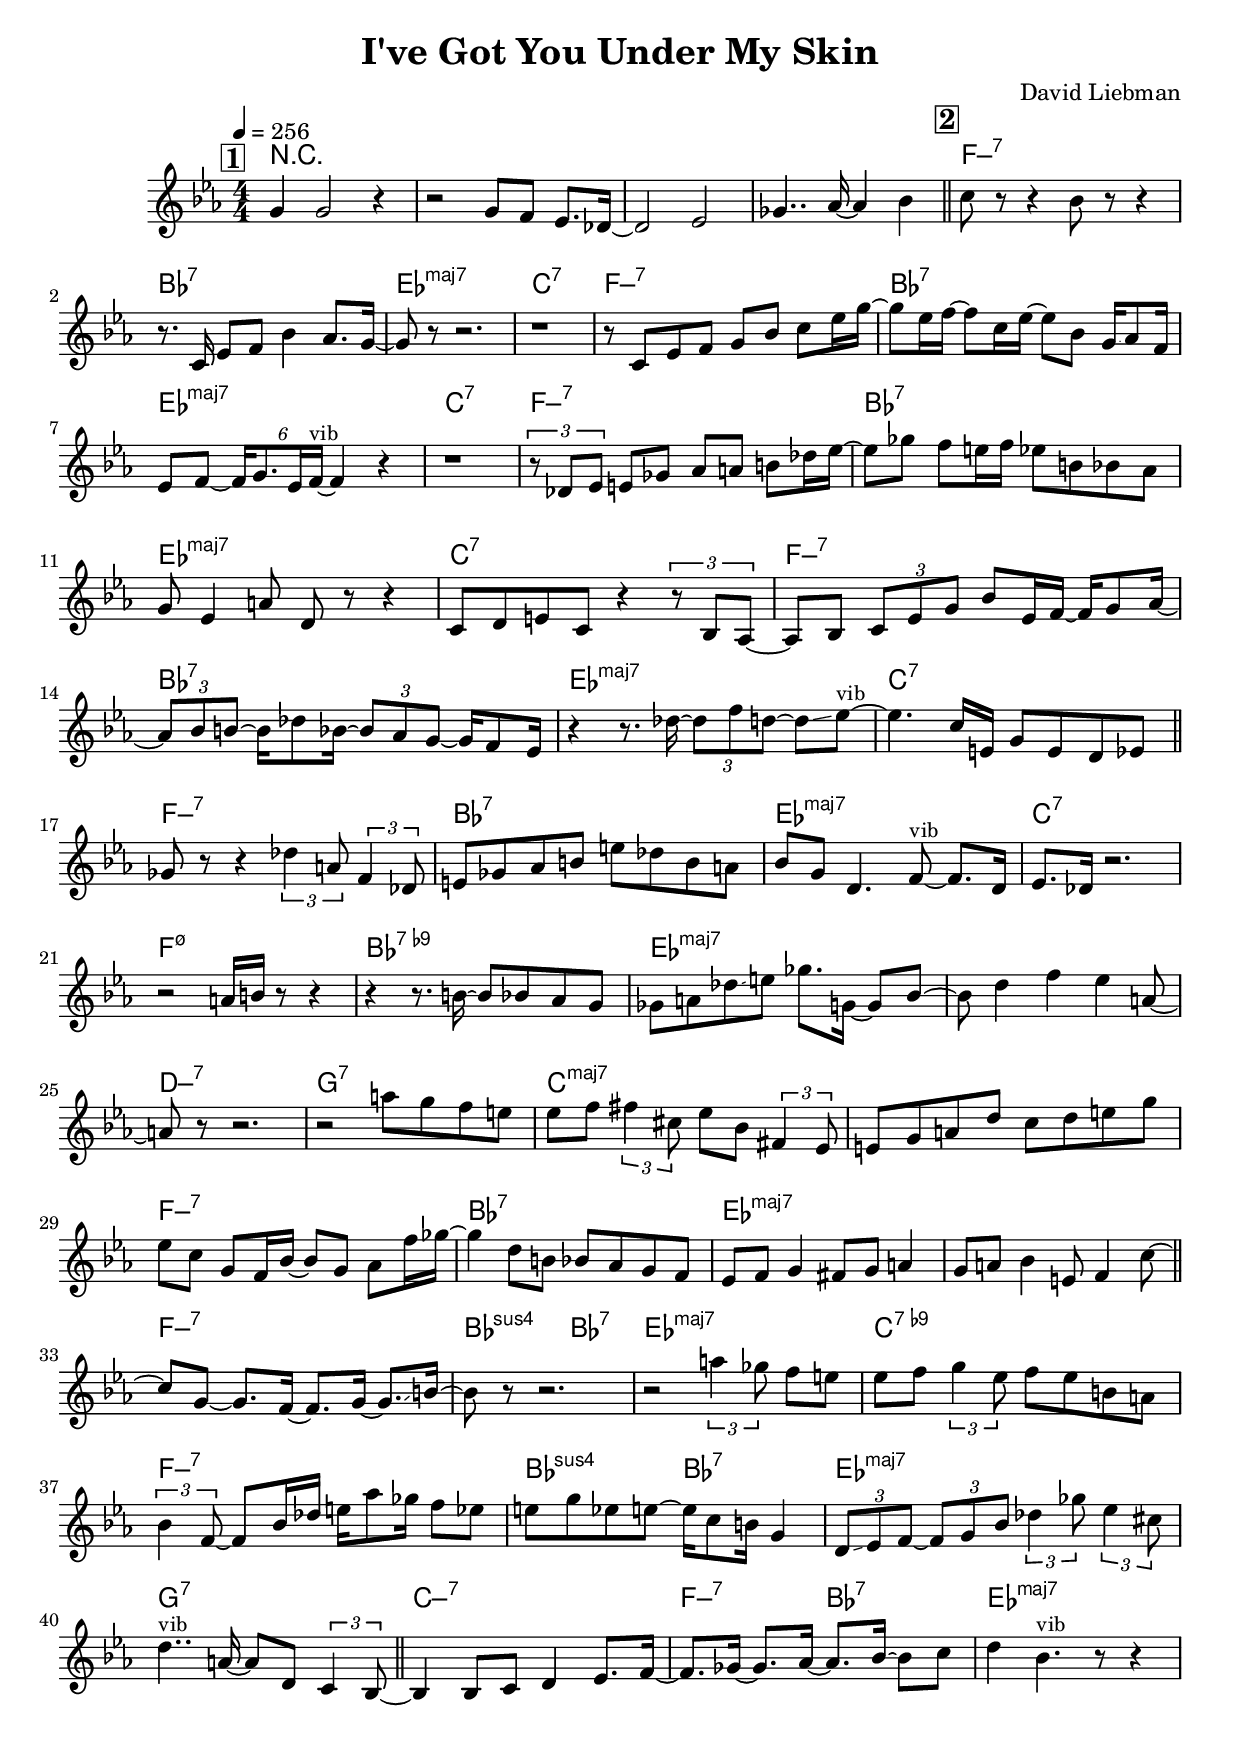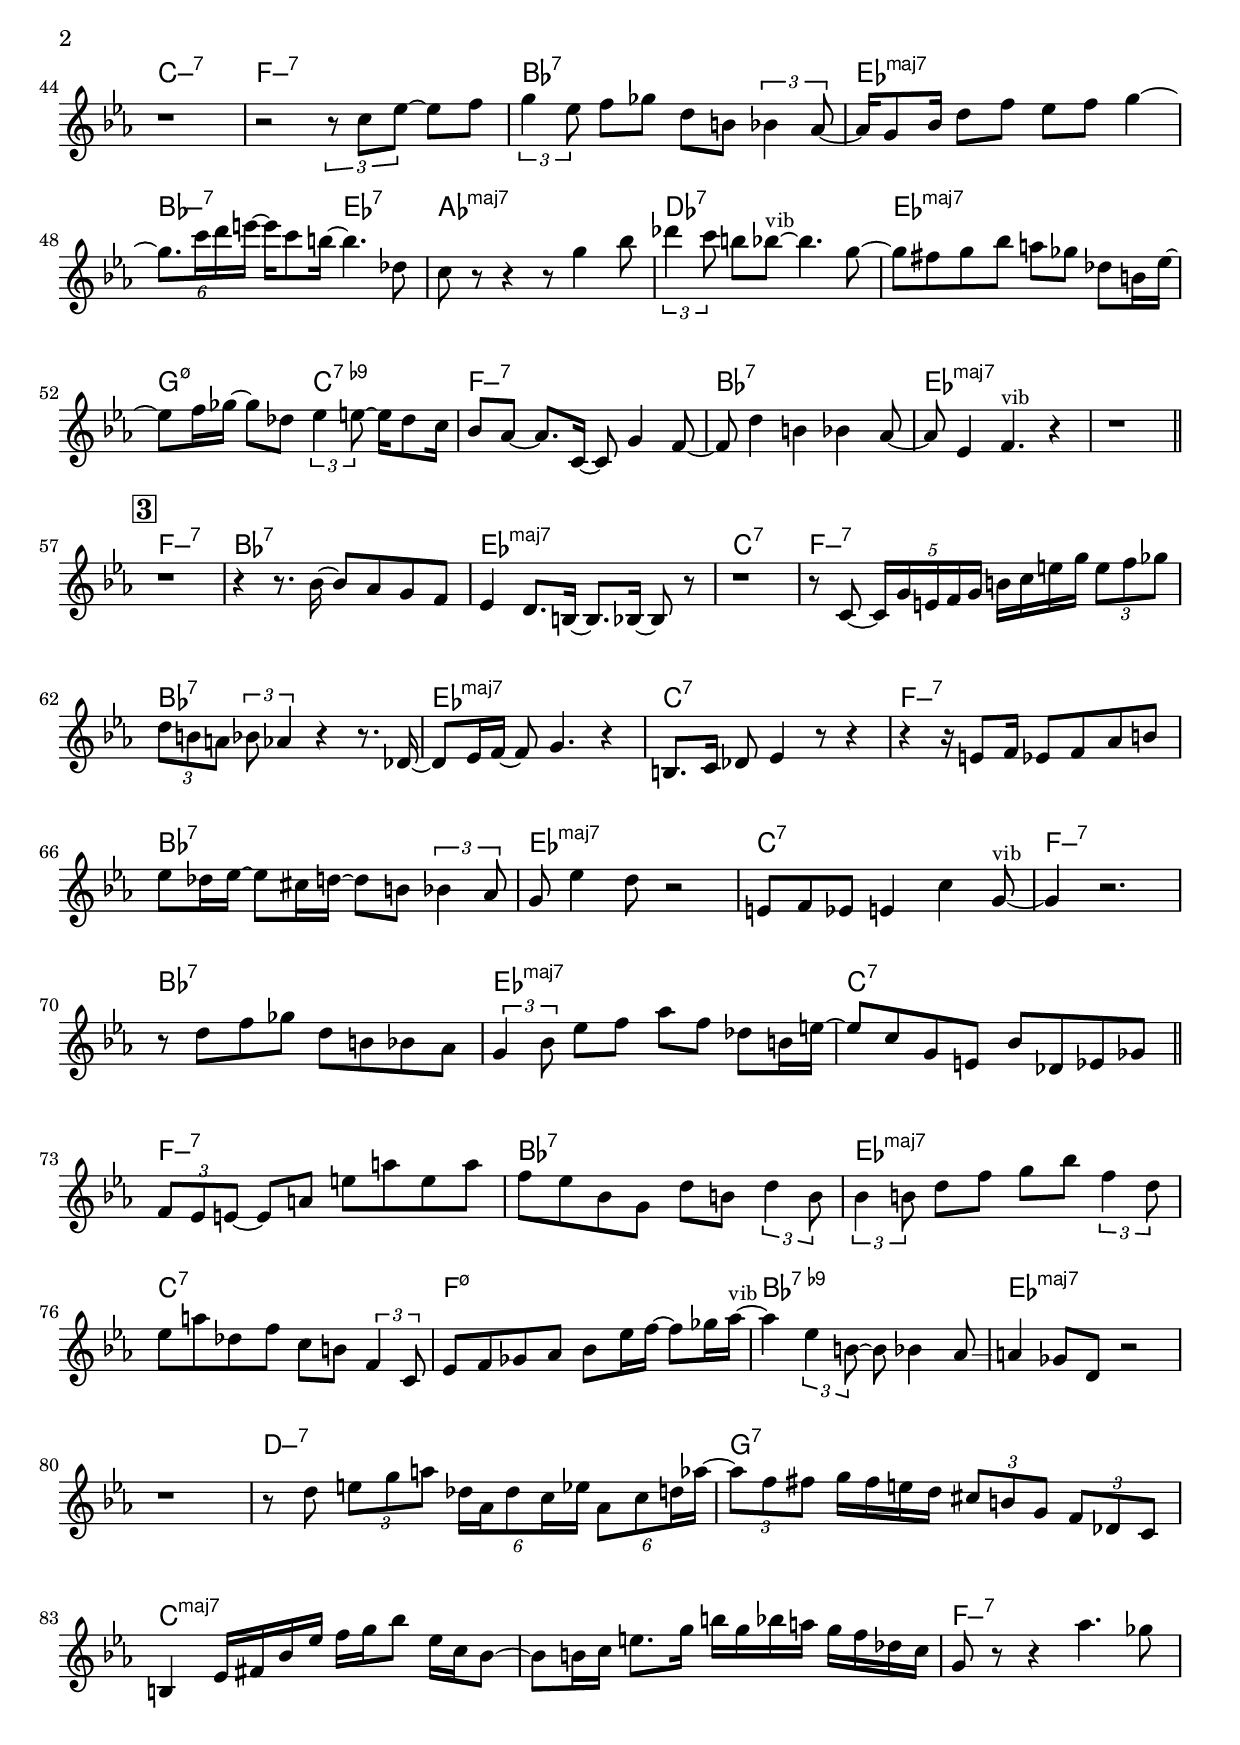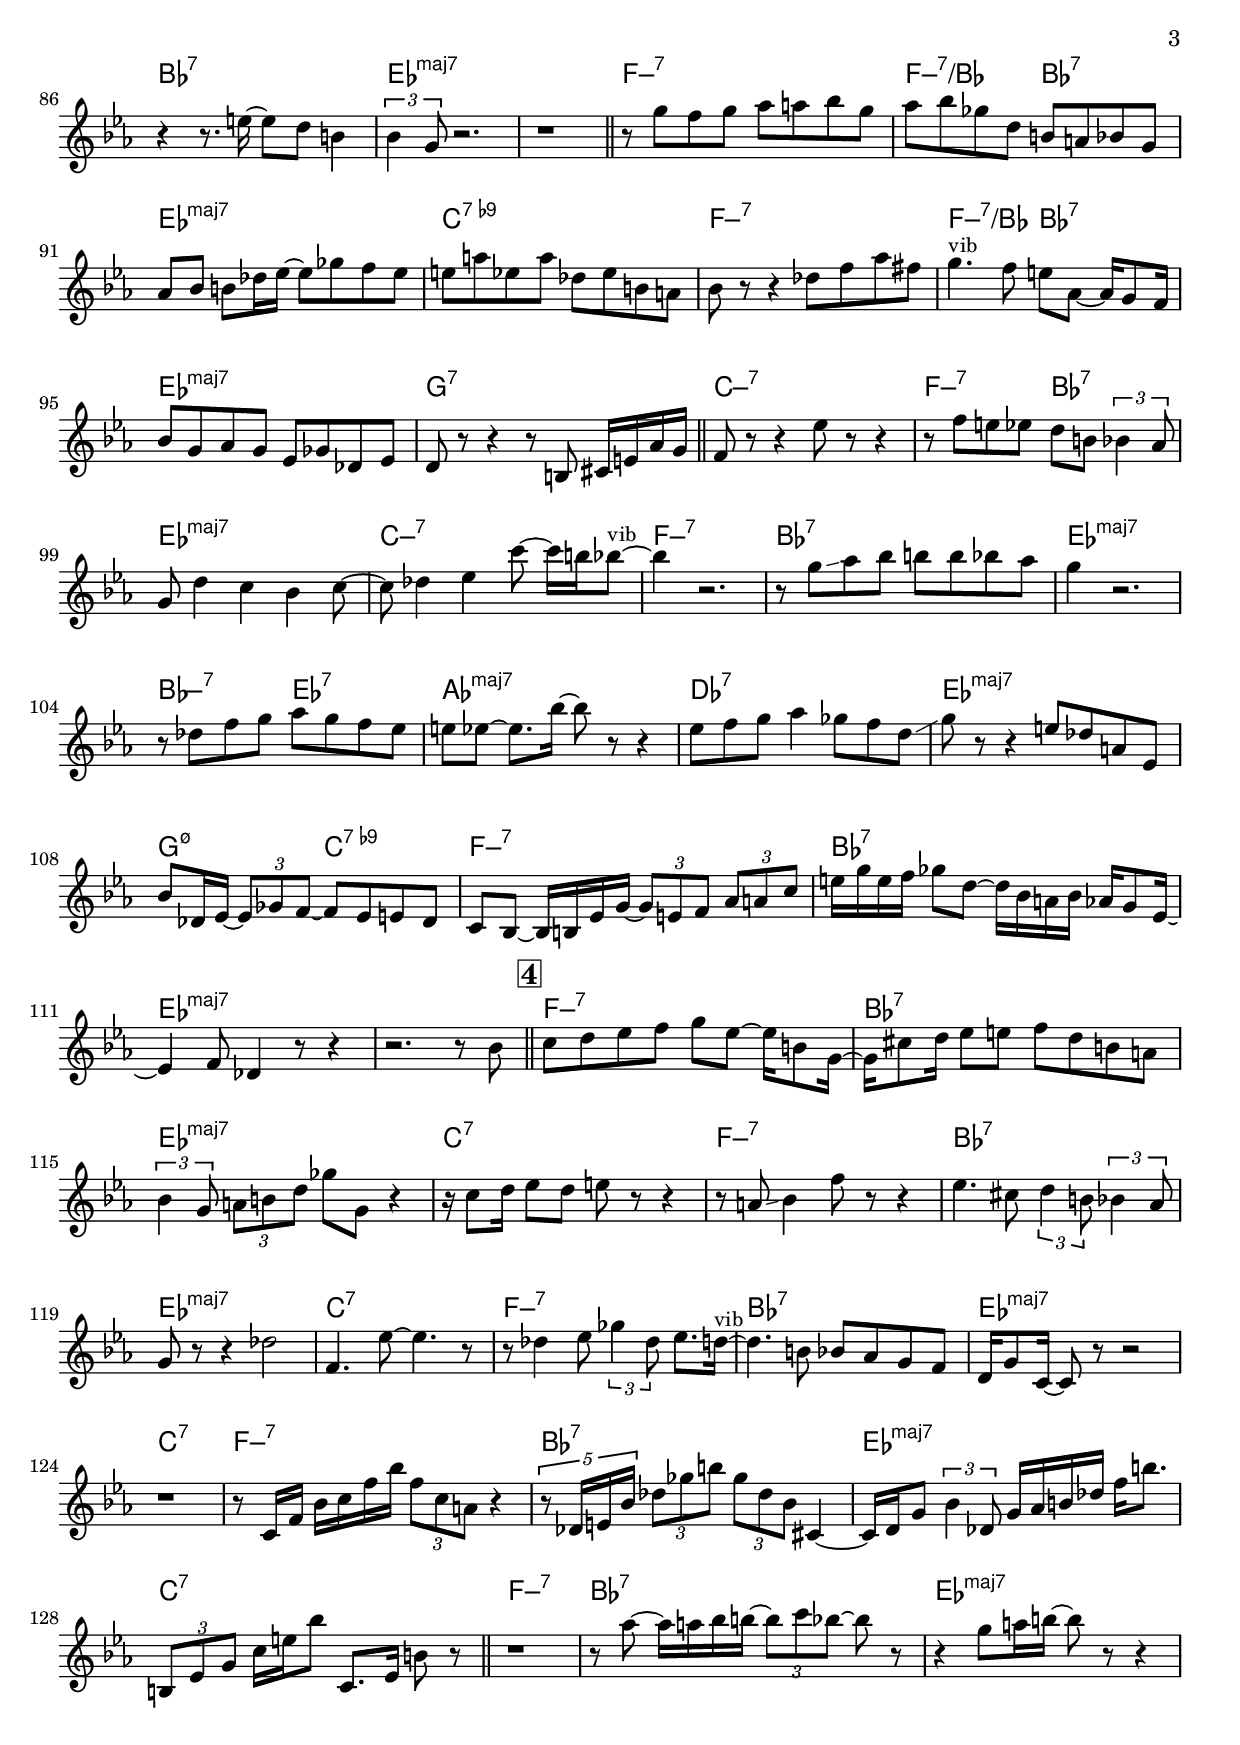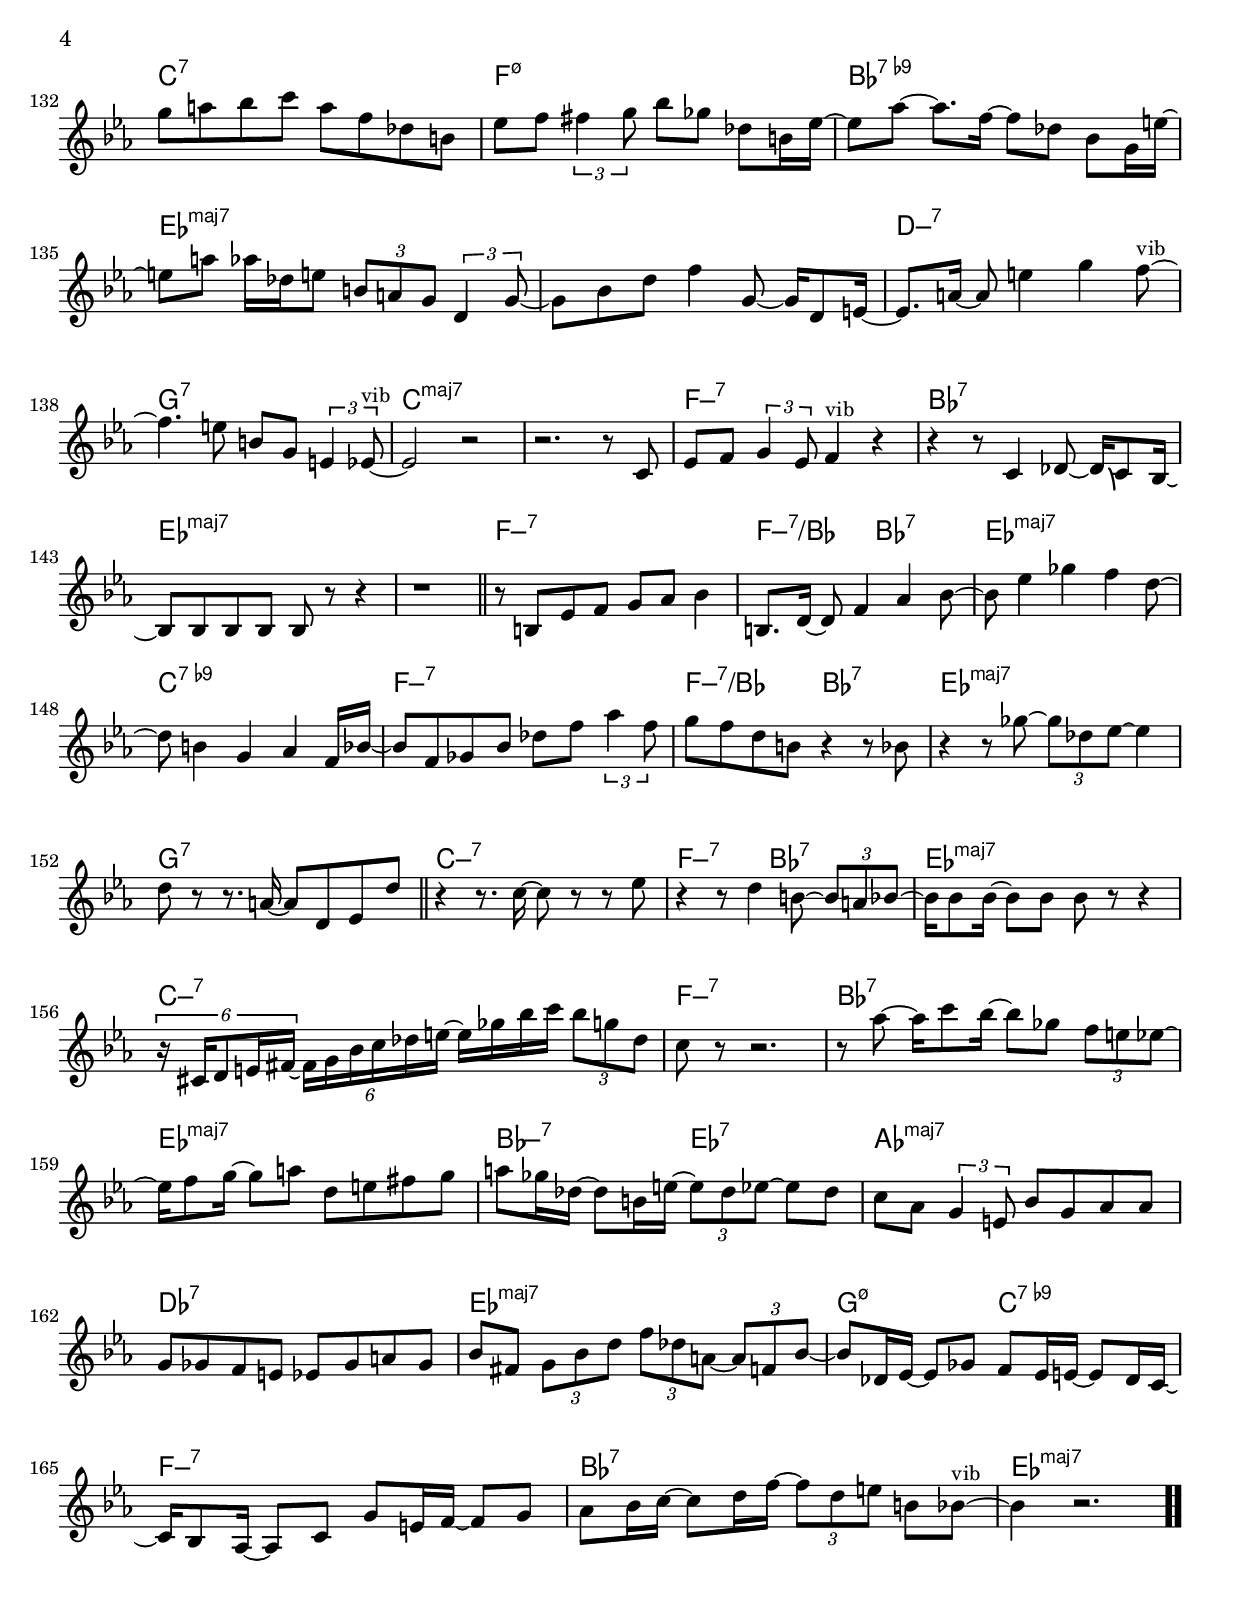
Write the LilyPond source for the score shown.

\version "2.13.2"

#(ly:set-option 'point-and-click #f)

\header {
  title = "I've Got You Under My Skin"
  composer = "David Liebman"
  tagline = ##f
}
global =
{
    \override Staff.TimeSignature #'style = #'()
    \time 4/4
    \clef "treble"
    \key es \major
    \override Rest #'direction = #'0
    \override MultiMeasureRest #'staff-position = #0
}
\score
{
<<
    \transpose c' c'

    \new ChordNames { \chords {
      \set majorSevenSymbol = \markup { "maj7" }
      \set minorChordModifier = \markup { \char ##x2013 }
      | r1 | s1 | s1 | s1 
      | f1:min7 | bes1:7 | es1:maj | c1:7 | f1:min7 | bes1:7 | es1:maj | c1:7 
      | f1:min7 | bes1:7 | es1:maj | c1:7 | f1:min7 | bes1:7 | es1:maj | c1:7 
      | f1:min7 | bes1:7 | es1:maj | c1:7 | f1:min5-7 | bes1:9- | es1:maj | s1 
      | d1:min7 | g1:7 | c1:maj | s1 | f1:min7 | bes1:7 | es1:maj | s1 
      | f1:min7 | bes2:sus4 bes2:7 | es1:maj | c1:9- | f1:min7 | bes2:sus4 bes2:7 | es1:maj | g1:7 
      | c1:min7 | f2:min7 bes2:7 | es1:maj | c1:min7 | f1:min7 | bes1:7 | es1:maj | bes2:min7 es2:7 
      | aes1:maj | des1:7 | es1:maj | g2:min5-7 c2:9- | f1:min7 | bes1:7 | es1:maj | s1 
      | f1:min7 | bes1:7 | es1:maj | c1:7 | f1:min7 | bes1:7 | es1:maj | c1:7 
      | f1:min7 | bes1:7 | es1:maj | c1:7 | f1:min7 | bes1:7 | es1:maj | c1:7 
      | f1:min7 | bes1:7 | es1:maj | c1:7 | f1:min5-7 | bes1:9- | es1:maj | s1 
      | d1:min7 | g1:7 | c1:maj | s1 | f1:min7 | bes1:7 | es1:maj | s1 
      | f1:min7 | f2:min7/bes bes2:7 | es1:maj | c1:9- | f1:min7 | f2:min7/bes bes2:7 | es1:maj | g1:7 
      | c1:min7 | f2:min7 bes2:7 | es1:maj | c1:min7 | f1:min7 | bes1:7 | es1:maj | bes2:min7 es2:7 
      | aes1:maj | des1:7 | es1:maj | g2:min5-7 c2:9- | f1:min7 | bes1:7 | es1:maj | s1 
      | f1:min7 | bes1:7 | es1:maj | c1:7 | f1:min7 | bes1:7 | es1:maj | c1:7 
      | f1:min7 | bes1:7 | es1:maj | c1:7 | f1:min7 | bes1:7 | es1:maj | c1:7 
      | f1:min7 | bes1:7 | es1:maj | c1:7 | f1:min5-7 | bes1:9- | es1:maj | s1 
      | d1:min7 | g1:7 | c1:maj | s1 | f1:min7 | bes1:7 | es1:maj | s1 
      | f1:min7 | f2:min7/bes bes2:7 | es1:maj | c1:9- | f1:min7 | f2:min7/bes bes2:7 | es1:maj | g2:7 s2 
      | c1:min7 | f2:min7 bes2:7 | es1:maj | c1:min7 | f1:min7 | bes1:7 | es1:maj | bes2:min7 es2:7 
      | aes1:maj | des1:7 | es1:maj | g2:min5-7 c2:9- | f1:min7 | bes1:7 | es1:maj|
      }
      }

    \new Staff
    <<
    \transpose c' c'

    {
      \global
  		%\override Score.MetronomeMark #'transparent = ##t
  		%\override Score.MetronomeMark #'stencil = ##f
  		
  		\override HorizontalBracket #'direction = #UP
  		\override HorizontalBracket #'bracket-flare = #'(0 . 0)
  		
  		\override TextSpanner #'dash-fraction = #1.0
  		\override TextSpanner #'bound-details #'left #'text = \markup{ \concat{\draw-line #'(0 . -1.0) \draw-line #'(1.0 . 0) }}
  		\override TextSpanner #'bound-details #'right #'text = \markup{ \concat{ \draw-line #'(1.0 . 0) \draw-line #'(0 . -1.0) }}
          \set Score.markFormatter = #format-mark-box-numbers


      \tempo 4 = 256
      \set Score.currentBarNumber = #-3
     
      \bar "||" \mark \default g'4 g'2 r4 
      | r2 g'8 f'8 es'8. des'16~ 
      | des'2 es'2 
      | ges'4.. aes'16~ aes'4 bes'4 
      \bar "||" \mark \default c''8 r8 r4 bes'8 r8 r4 
      | r8. c'16 es'8 f'8 bes'4 aes'8. g'16~ 
      | g'8 r8 r2. 
      | r1 
      | r8 c'8 es'8 f'8 g'8 bes'8 c''8 es''16 g''16~ 
      | g''8 es''16 f''16~ f''8 c''16 es''16~ es''8 bes'8 g'16\glissando  aes'8 f'16 
      | es'8 f'8~ \tuplet 6/4 {f'16 g'8. es'16\glissando  f'16~^\markup{\left-align \small vib}} f'4 r4 
      | r1 
      | \tuplet 3/2 {r8 des'8 es'8} e'8 ges'8 aes'8 a'8 b'8 des''16 es''16~ 
      | es''8 ges''8 f''8 e''16 f''16 es''8 b'8 bes'8 aes'8 
      | g'8 es'4 a'8 d'8 r8 r4 
      | c'8 d'8 e'8 c'8 r4 \tuplet 3/2 {r8 bes8 aes8~} 
      | aes8 bes8 \tuplet 3/2 {c'8 es'8 g'8} bes'8 es'16 f'16~ f'16 g'8 aes'16~ 
      | \tuplet 3/2 {aes'8 bes'8 b'8~} b'16 des''8 bes'16~ \tuplet 3/2 {bes'8 aes'8 g'8~} g'16 f'8 es'16 
      | r4 r8. des''16~ \tuplet 3/2 {des''8 f''8 d''8~} d''8\glissando  es''8~^\markup{\left-align \small vib} 
      | es''4. c''16 e'16 g'8 e'8 d'8 es'8 
      \bar "||" ges'8 r8 r4 \tuplet 3/2 {des''4 a'8} \tuplet 3/2 {f'4 des'8} 
      | e'8 ges'8 aes'8 b'8 e''8 des''8 b'8 a'8 
      | bes'8 g'8 d'4. f'8~^\markup{\left-align \small vib} f'8. d'16 
      | es'8. des'16 r2. 
      | r2 a'16\glissando  b'16 r8 r4 
      | r4 r8. b'16~ b'8 bes'8 aes'8 g'8 
      | ges'8 a'8 des''8\glissando  e''8 ges''8. g'16~ g'8 bes'8~ 
      | bes'8 d''4 f''4 es''4 a'8~ 
      | a'8 r8 r2. 
      | r2 a''8 g''8 f''8 e''8 
      | es''8 f''8 \tuplet 3/2 {fis''4 cis''8} es''8 bes'8 \tuplet 3/2 {fis'4 es'8} 
      | e'8 g'8 a'8 d''8 c''8 d''8 e''8 g''8 
      | es''8 c''8 g'8 f'16 bes'16~ bes'8 g'8 aes'8 f''16\glissando  ges''16~ 
      | ges''4 d''8 b'8 bes'8 aes'8 g'8 f'8 
      | es'8 f'8 g'4 fis'8 g'8 a'4 
      | g'8 a'8 bes'4 e'8 f'4 c''8~ 
      \bar "||" c''8 g'8~ g'8. f'16~ f'8. g'16~ g'8.\glissando  b'16~ 
      | b'8 r8 r2. 
      | r2 \tuplet 3/2 {a''4 ges''8} f''8 e''8 
      | es''8 f''8 \tuplet 3/2 {g''4 es''8} f''8 es''8 b'8 a'8 
      | \tuplet 3/2 {bes'4 f'8~} f'8 bes'16 des''16 e''16 aes''8 ges''16 f''8 es''8 
      | e''8 g''8 es''8 e''8~ e''16 c''8 b'16 g'4 
      | \tuplet 3/2 {d'8\glissando  es'8 f'8~} \tuplet 3/2 {f'8 g'8 bes'8} \tuplet 3/2 {des''4 ges''8} \tuplet 3/2 {es''4 cis''8} 
      | d''4..^\markup{\left-align \small vib} a'16~ a'8 d'8 \tuplet 3/2 {c'4 bes8~} 
      \bar "||" bes4 bes8 c'8 d'4 es'8. f'16~ 
      | f'8. ges'16~ ges'8. aes'16~ aes'8. bes'16~ bes'8 c''8 
      | d''4 bes'4.^\markup{\left-align \small vib} r8 r4 
      | r1 
      | r2 \tuplet 3/2 {r8 c''8 es''8~} es''8 f''8 
      | \tuplet 3/2 {g''4 es''8} f''8 ges''8 d''8 b'8 \tuplet 3/2 {bes'4 aes'8~} 
      | aes'16 g'8 bes'16 d''8 f''8 es''8 f''8 g''4~ 
      | \tuplet 6/4 {g''8. c'''16 d'''16 e'''16~} e'''16 c'''8 b''16~ b''4. des''8 
      | c''8 r8 r4 r8 g''4 bes''8 
      | \tuplet 3/2 {des'''4 c'''8} b''8 bes''8~^\markup{\left-align \small vib} bes''4. g''8~ 
      | g''8 fis''8 g''8 bes''8 a''8 ges''8 des''8 b'16 es''16~ 
      | es''8 f''16 ges''16~ ges''8 des''8 \tuplet 3/2 {es''4 e''8~} e''16 des''8 c''16 
      | bes'8 aes'8~ aes'8. c'16~ c'8 g'4 f'8~ 
      | f'8 d''4 b'4 bes'4 aes'8~ 
      | aes'8 es'4 f'4.^\markup{\left-align \small vib} r4 
      | r1 
      \bar "||" \mark \default r1 
      | r4 r8. bes'16~ bes'8 aes'8 g'8 f'8 
      | es'4 d'8. b16~ b8. bes16~ bes8 r8 
      | r1 
      | r8 c'8~ \tuplet 5/4 {c'16 g'16 e'16 f'16 g'16} b'16 c''16 e''16 g''16 \tuplet 3/2 {e''8 f''8 ges''8} 
      | \tuplet 3/2 {d''8 b'8 a'8} \tuplet 3/2 {bes'8 aes'4} r4 r8. des'16~ 
      | des'8 es'16 f'16~ f'8 g'4. r4 
      | b8. c'16 des'8 es'4 r8 r4 
      | r4 r16 e'8 f'16 es'8 f'8 aes'8 b'8 
      | es''8 des''16 es''16~ es''8 cis''16 d''16~ d''8 b'8 \tuplet 3/2 {bes'4 aes'8} 
      | g'8 es''4 d''8 r2 
      | e'8 f'8 es'8 e'4 c''4 g'8~^\markup{\left-align \small vib} 
      | g'4 r2. 
      | r8 d''8 f''8 ges''8 d''8 b'8 bes'8 aes'8 
      | \tuplet 3/2 {g'4 bes'8} es''8 f''8 aes''8 f''8 des''8 b'16 e''16~ 
      | e''8 c''8 g'8 e'8 bes'8 des'8 es'8 ges'8 
      \bar "||" \tuplet 3/2 {f'8 es'8 e'8~} e'8 a'8 e''8 a''8 e''8 a''8 
      | f''8 es''8 bes'8 g'8 d''8 b'8 \tuplet 3/2 {d''4 b'8} 
      | \tuplet 3/2 {bes'4 b'8} d''8 f''8 g''8 bes''8 \tuplet 3/2 {f''4 d''8} 
      | es''8 a''8 des''8 f''8 c''8 b'8 \tuplet 3/2 {f'4 c'8} 
      | es'8 f'8 ges'8 aes'8 bes'8 es''16 f''16~ f''8 ges''16 aes''16~^\markup{\left-align \small vib} 
      | aes''4 \tuplet 3/2 {es''4 b'8~} b'8 bes'4 aes'8\glissando  
      | a'4 ges'8 d'8 r2 
      | r1 
      | r8 d''8 \tuplet 3/2 {e''8 g''8 a''8} \tuplet 6/4 {des''16 aes'16 des''8 c''16 es''16} \tuplet 6/4 {aes'8 c''8 d''16 aes''16~} 
      | \tuplet 3/2 {aes''8 f''8 fis''8} g''16 fis''16 e''16 d''16 \tuplet 3/2 {cis''8 b'8 g'8} \tuplet 3/2 {f'8 des'8 c'8} 
      | b4 es'16 fis'16 bes'16 es''16 f''16 g''16 bes''8 es''16 c''16 bes'8~ 
      | bes'8 b'16 c''16 e''8. g''16 b''16 g''16 bes''16 a''16 g''16 f''16 des''16 c''16 
      | g'8 r8 r4 aes''4. ges''8 
      | r4 r8. e''16~ e''8 d''8 b'4 
      | \tuplet 3/2 {bes'4 g'8} r2. 
      | r1 
      \bar "||" r8 g''8 f''8 g''8 aes''8 a''8 bes''8 g''8 
      | aes''8 bes''8 ges''8 d''8 b'8 a'8 bes'8 g'8 
      | aes'8 bes'8 b'8 des''16 es''16~ es''8 ges''8 f''8 es''8 
      | e''8 a''8 es''8 a''8 des''8 es''8 b'8 a'8 
      | bes'8 r8 r4 des''8 f''8 aes''8 fis''8 
      | g''4.^\markup{\left-align \small vib} f''8 e''8 aes'8~ aes'16 g'8 f'16 
      | bes'8 g'8 aes'8 g'8 es'8 ges'8 des'8 es'8 
      | d'8 r8 r4 r8 b8 cis'16 e'16 aes'16 g'16 
      \bar "||" f'8 r8 r4 es''8 r8 r4 
      | r8 f''8 e''8 es''8 d''8 b'8 \tuplet 3/2 {bes'4 aes'8} 
      | g'8 d''4 c''4 bes'4 c''8~ 
      | c''8 des''4 es''4 c'''8~ c'''16 b''16 bes''8~^\markup{\left-align \small vib} 
      | bes''4 r2. 
      | r8 g''8\glissando  aes''8 bes''8 b''8 b''8 bes''8 aes''8 
      | g''4 r2. 
      | r8 des''8 f''8 g''8 aes''8 g''8 f''8 es''8 
      | e''8 es''8~ es''8. bes''16~ bes''8 r8 r4 
      | es''8 f''8 g''8 aes''4 ges''8 f''8 d''8\glissando  
      | g''8 r8 r4 e''8 des''8 a'8 es'8 
      | bes'8 des'16 es'16~ \tuplet 3/2 {es'8 ges'8 f'8~} f'8 es'8 e'8 des'8 
      | c'8 bes8~ bes16 b16 es'16 g'16~ \tuplet 3/2 {g'8 e'8 f'8} \tuplet 3/2 {aes'8 a'8 c''8} 
      | e''16 g''16 e''16 f''16 ges''8 d''8~ d''16 bes'16 a'16 bes'16 aes'16 g'8 es'16~ 
      | es'4 f'8 des'4 r8 r4 
      | r2. r8 bes'8 
      \bar "||" \mark \default c''8 d''8 es''8 f''8 g''8 es''8~ es''16 b'8 g'16~ 
      | g'16 cis''8 d''16 es''8 e''8 f''8 d''8 b'8 a'8 
      | \tuplet 3/2 {bes'4 g'8} \tuplet 3/2 {a'8 b'8 d''8} ges''8 g'8 r4 
      | r16 c''8 d''16 es''8 d''8 e''8 r8 r4 
      | r8 a'8\glissando  bes'4 f''8 r8 r4 
      | es''4. cis''8 \tuplet 3/2 {d''4 b'8} \tuplet 3/2 {bes'4 aes'8} 
      | g'8 r8 r4 des''2 
      | f'4. es''8~ es''4. r8 
      | r8 des''4 es''8 \tuplet 3/2 {ges''4 des''8} es''8. d''16~^\markup{\left-align \small vib} 
      | d''4. b'8 bes'8 aes'8 g'8 f'8 
      | d'16 g'8 c'16~ c'8 r8 r2 
      | r1 
      | r8 c'16 f'16 bes'16 c''16 f''16 bes''16 \tuplet 3/2 {f''8 c''8 a'8} r4 
      | \tuplet 5/4 {r8 des'16 e'16 bes'16} \tuplet 3/2 {des''8 ges''8 b''8} \tuplet 3/2 {ges''8 des''8 bes'8} cis'4~ 
      | cis'16 d'16 g'8 \tuplet 3/2 {bes'4 des'8} g'16 aes'16 b'16 des''16 f''16 b''8. 
      | \tuplet 3/2 {b8 es'8 g'8} c''16 e''16 bes''8 c'8. es'16 b'8 r8 
      \bar "||" r1 
      | r8 aes''8~ aes''16 a''16 bes''16 b''16~ \tuplet 3/2 {b''8 c'''8 bes''8~} bes''8 r8 
      | r4 g''8 a''16 b''16~ b''8 r8 r4 
      | g''8 a''8 bes''8 c'''8 a''8 f''8 des''8 b'8 
      | es''8 f''8 \tuplet 3/2 {fis''4 g''8} bes''8 ges''8 des''8 b'16 es''16~ 
      | es''8 aes''8~ aes''8. f''16~ f''8 des''8 bes'8 g'16 e''16~ 
      | e''8 a''8 aes''16 des''16 e''8 \tuplet 3/2 {b'8 a'8 g'8} \tuplet 3/2 {d'4 g'8~} 
      | g'8 bes'8 d''8 f''4 g'8~ g'16 d'8 e'16~ 
      | e'8. a'16~ a'8 e''4 g''4 f''8~^\markup{\left-align \small vib} 
      | f''4. e''8 b'8 g'8 \tuplet 3/2 {e'4 es'8~^\markup{\left-align \small vib}} 
      | es'2 r2 
      | r2. r8 c'8 
      | es'8 f'8 \tuplet 3/2 {g'4 es'8} f'4^\markup{\left-align \small vib} r4 
      | r4 r8 c'4 des'8~ des'16\bendAfter #-4  c'8 bes16~ 
      | bes8 bes8 bes8 bes8 bes8 r8 r4 
      | r1 
      \bar "||" r8 b8 es'8 f'8 g'8 aes'8 bes'4 
      | b8. d'16~ d'8 f'4 aes'4 bes'8~ 
      | bes'8 es''4 ges''4 f''4 d''8~ 
      | d''8 b'4 g'4 aes'4 f'16 bes'16~ 
      | bes'8 f'8 ges'8 bes'8 des''8 f''8 \tuplet 3/2 {aes''4 f''8} 
      | g''8 f''8 d''8 b'8 r4 r8 bes'8 
      | r4 r8 ges''8~ \tuplet 3/2 {ges''8 des''8 es''8~} es''4 
      | d''8 r8 r8. a'16~ a'8 d'8 es'8 d''8 
      \bar "||" r4 r8. c''16~ c''8 r8 r8 es''8 
      | r4 r8 d''4 b'8~ \tuplet 3/2 {b'8 a'8 bes'8~} 
      | bes'16 bes'8 bes'16~ bes'8 bes'8 bes'8 r8 r4 
      | \tuplet 6/4 {r16 cis'16 d'8 e'16 fis'16~} \tuplet 6/4 {fis'16 g'16 bes'16 c''16 des''16 e''16~} e''16 ges''16 bes''16 c'''16 \tuplet 3/2 {bes''8 g''8 des''8} 
      | c''8 r8 r2. 
      | r8 aes''8~ aes''16 c'''8 bes''16~ bes''8 ges''8 \tuplet 3/2 {f''8 e''8 es''8~} 
      | es''16 f''8 g''16~ g''8 a''8 d''8 e''8 fis''8 g''8 
      | a''8 ges''16 des''16~ des''8 b'16 e''16~ \tuplet 3/2 {e''8 des''8 es''8~} es''8 des''8 
      | c''8 aes'8 \tuplet 3/2 {g'4 e'8} bes'8 g'8 aes'8 aes'8 
      | g'8 ges'8 f'8 e'8 es'8 ges'8 a'8 ges'8 
      | bes'8 fis'8 \tuplet 3/2 {g'8 bes'8 d''8} \tuplet 3/2 {f''8 des''8 a'8~} \tuplet 3/2 {a'8 f'8 bes'8~} 
      | bes'8 des'16 es'16~ es'8 ges'8 f'8 es'16 e'16~ e'8 des'16 c'16~ 
      | c'16 bes8 aes16~ aes8 c'8 g'8 e'16 f'16~ f'8 g'8 
      | aes'8 bes'16 c''16~ c''8 d''16 f''16~ \tuplet 3/2 {f''8 d''8 e''8} b'8 bes'8~^\markup{\left-align \small vib} 
      | bes'4 r2.\bar  ".."
    }
    >>
>>    
}
